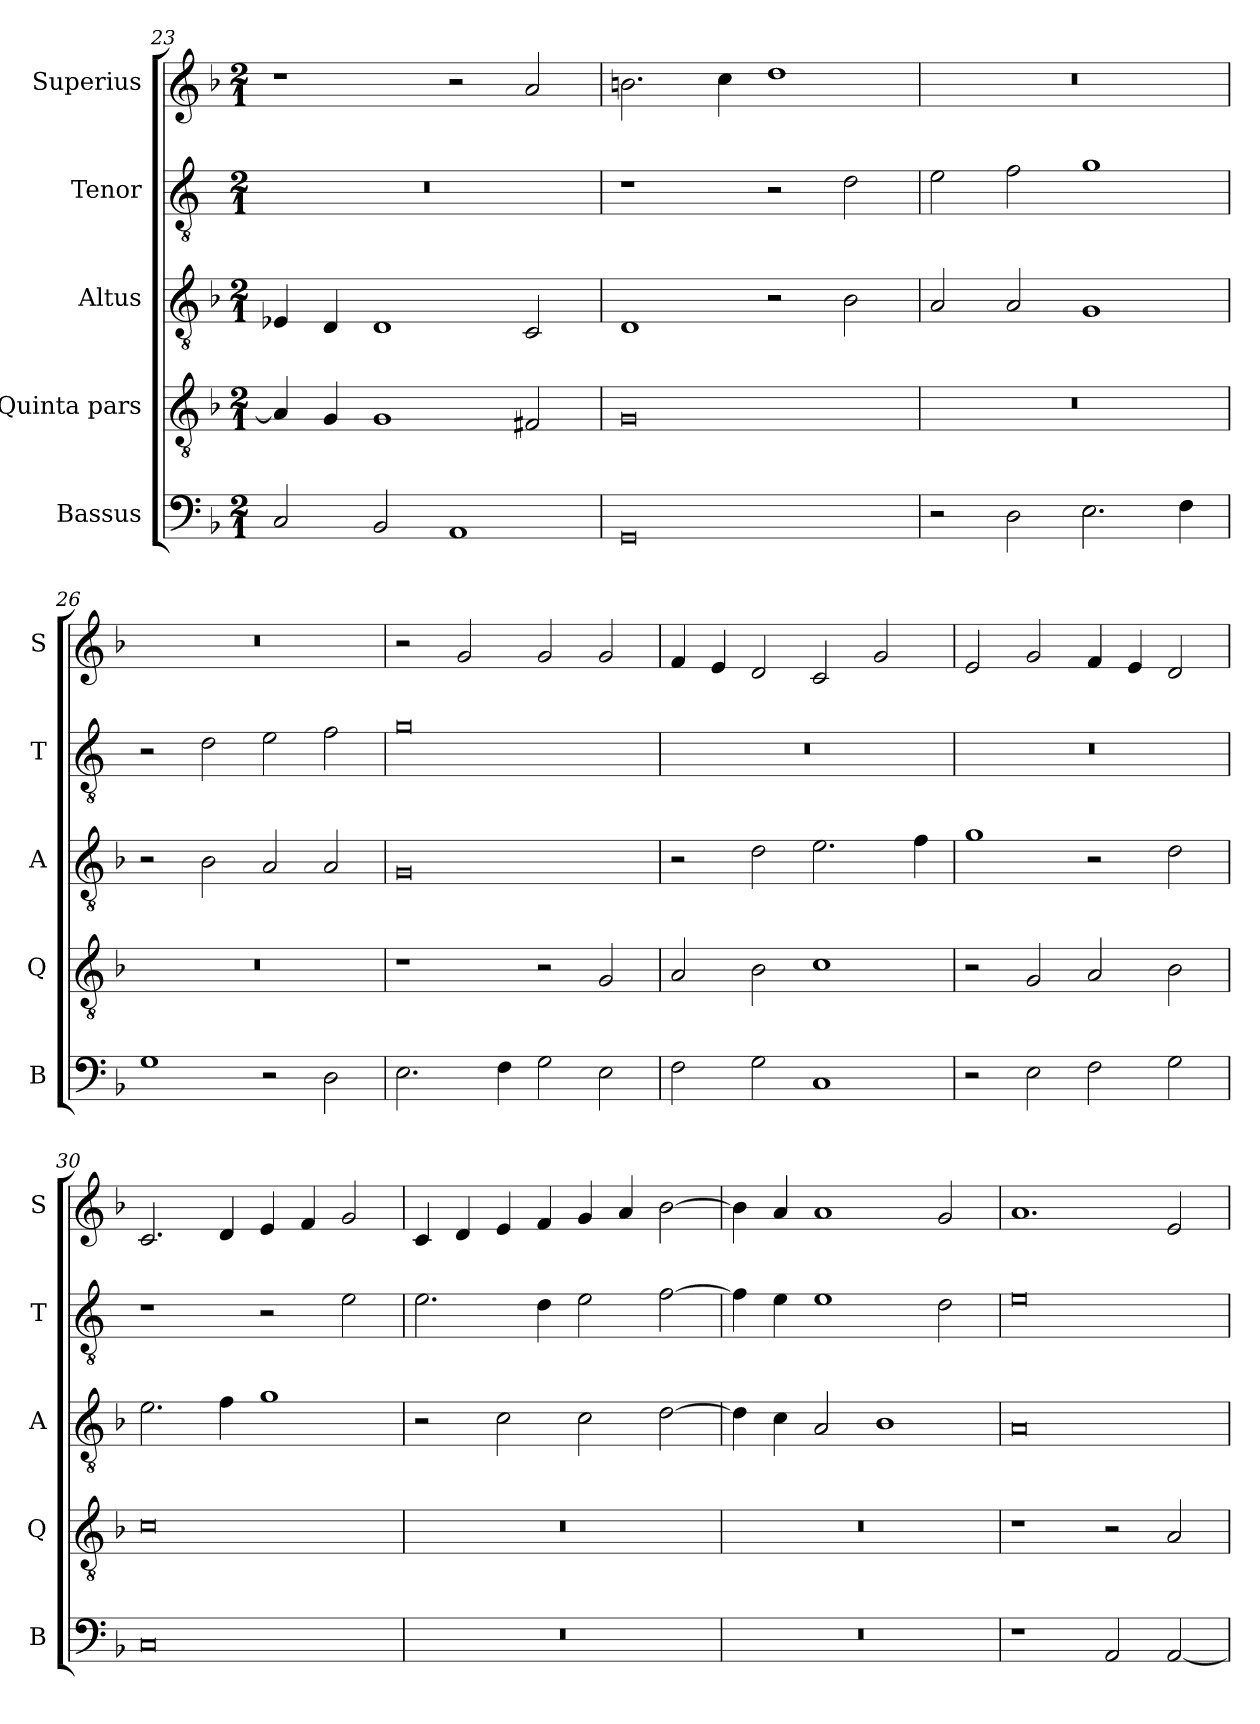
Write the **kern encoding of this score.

**kern	**kern	**kern	**kern	**kern
*part5	*part4	*part3	*part2	*part1
*staff5	*staff4	*staff3	*staff2	*staff1
*I"Bassus	*I"Quinta pars	*I"Altus	*I"Tenor	*I"Superius
*I'B	*I'Q	*I'A	*I'T	*I'S
*clefF4	*clefGv2	*clefGv2	*clefGv2	*clefG2
*k[b-]	*k[b-]	*k[b-]	*k[]	*k[b-]
*M2/1	*M2/1	*M2/1	*M2/1	*M2/1
=23	=23	=23	=23	=23
2C/	4A/]	4E-X/	0r	1r
.	4G/	4D/	.	.
2BB-/	1G	1D	.	.
1AA	.	.	.	2r
.	2F#X/	2C/	.	2a/
=24	=24	=24	=24	=24
0GG	0G	1D	1r	2.bn\
.	.	.	.	4cc\
.	.	2r	2r	1dd
.	.	2B-\	2d\	.
=25	=25	=25	=25	=25
2r	0r	2A/	2e\	0r
2D\	.	2A/	2f\	.
2.E\	.	1G	1g	.
4F\	.	.	.	.
=26	=26	=26	=26	=26
1G	0r	2r	2r	0r
.	.	2B-\	2d\	.
2r	.	2A/	2e\	.
2D\	.	2A/	2f\	.
=27	=27	=27	=27	=27
2.E\	1r	0G	0g	2r
.	.	.	.	2g/
4F\	.	.	.	.
2G\	2r	.	.	2g/
2E\	2G/	.	.	2g/
=28	=28	=28	=28	=28
2F\	2A/	2r	0r	4f/
.	.	.	.	4e/
2G\	2B-\	2d\	.	2d/
1C	1c	2.e\	.	2c/
.	.	.	.	2g/
.	.	4f\	.	.
=29	=29	=29	=29	=29
2r	2r	1g	0r	2e/
2E\	2G/	.	.	2g/
2F\	2A/	2r	.	4f/
.	.	.	.	4e/
2G\	2B-\	2d\	.	2d/
=30	=30	=30	=30	=30
0C	0c	2.e\	1r	2.c/
.	.	4f\	.	4d/
.	.	1g	2r	4e/
.	.	.	.	4f/
.	.	.	2e\	2g/
=31	=31	=31	=31	=31
0r	0r	2r	2.e\	4c/
.	.	.	.	4d/
.	.	2c\	.	4e/
.	.	.	4d\	4f/
.	.	2c\	2e\	4g/
.	.	.	.	4a/
.	.	[2d\	[2f\	[2b-\
=32	=32	=32	=32	=32
0r	0r	4d\]	4f\]	4b-\]
.	.	4c\	4e\	4a/
.	.	2A/	1e	1a
.	.	1B-	.	.
.	.	.	2d\	2g/
=33	=33	=33	=33	=33
1r	1r	0A	0e	1.a
2AA/	2r	.	.	.
[2AA/	2A/	.	.	2e/
=	=	=	=	=
*-	*-	*-	*-	*-
